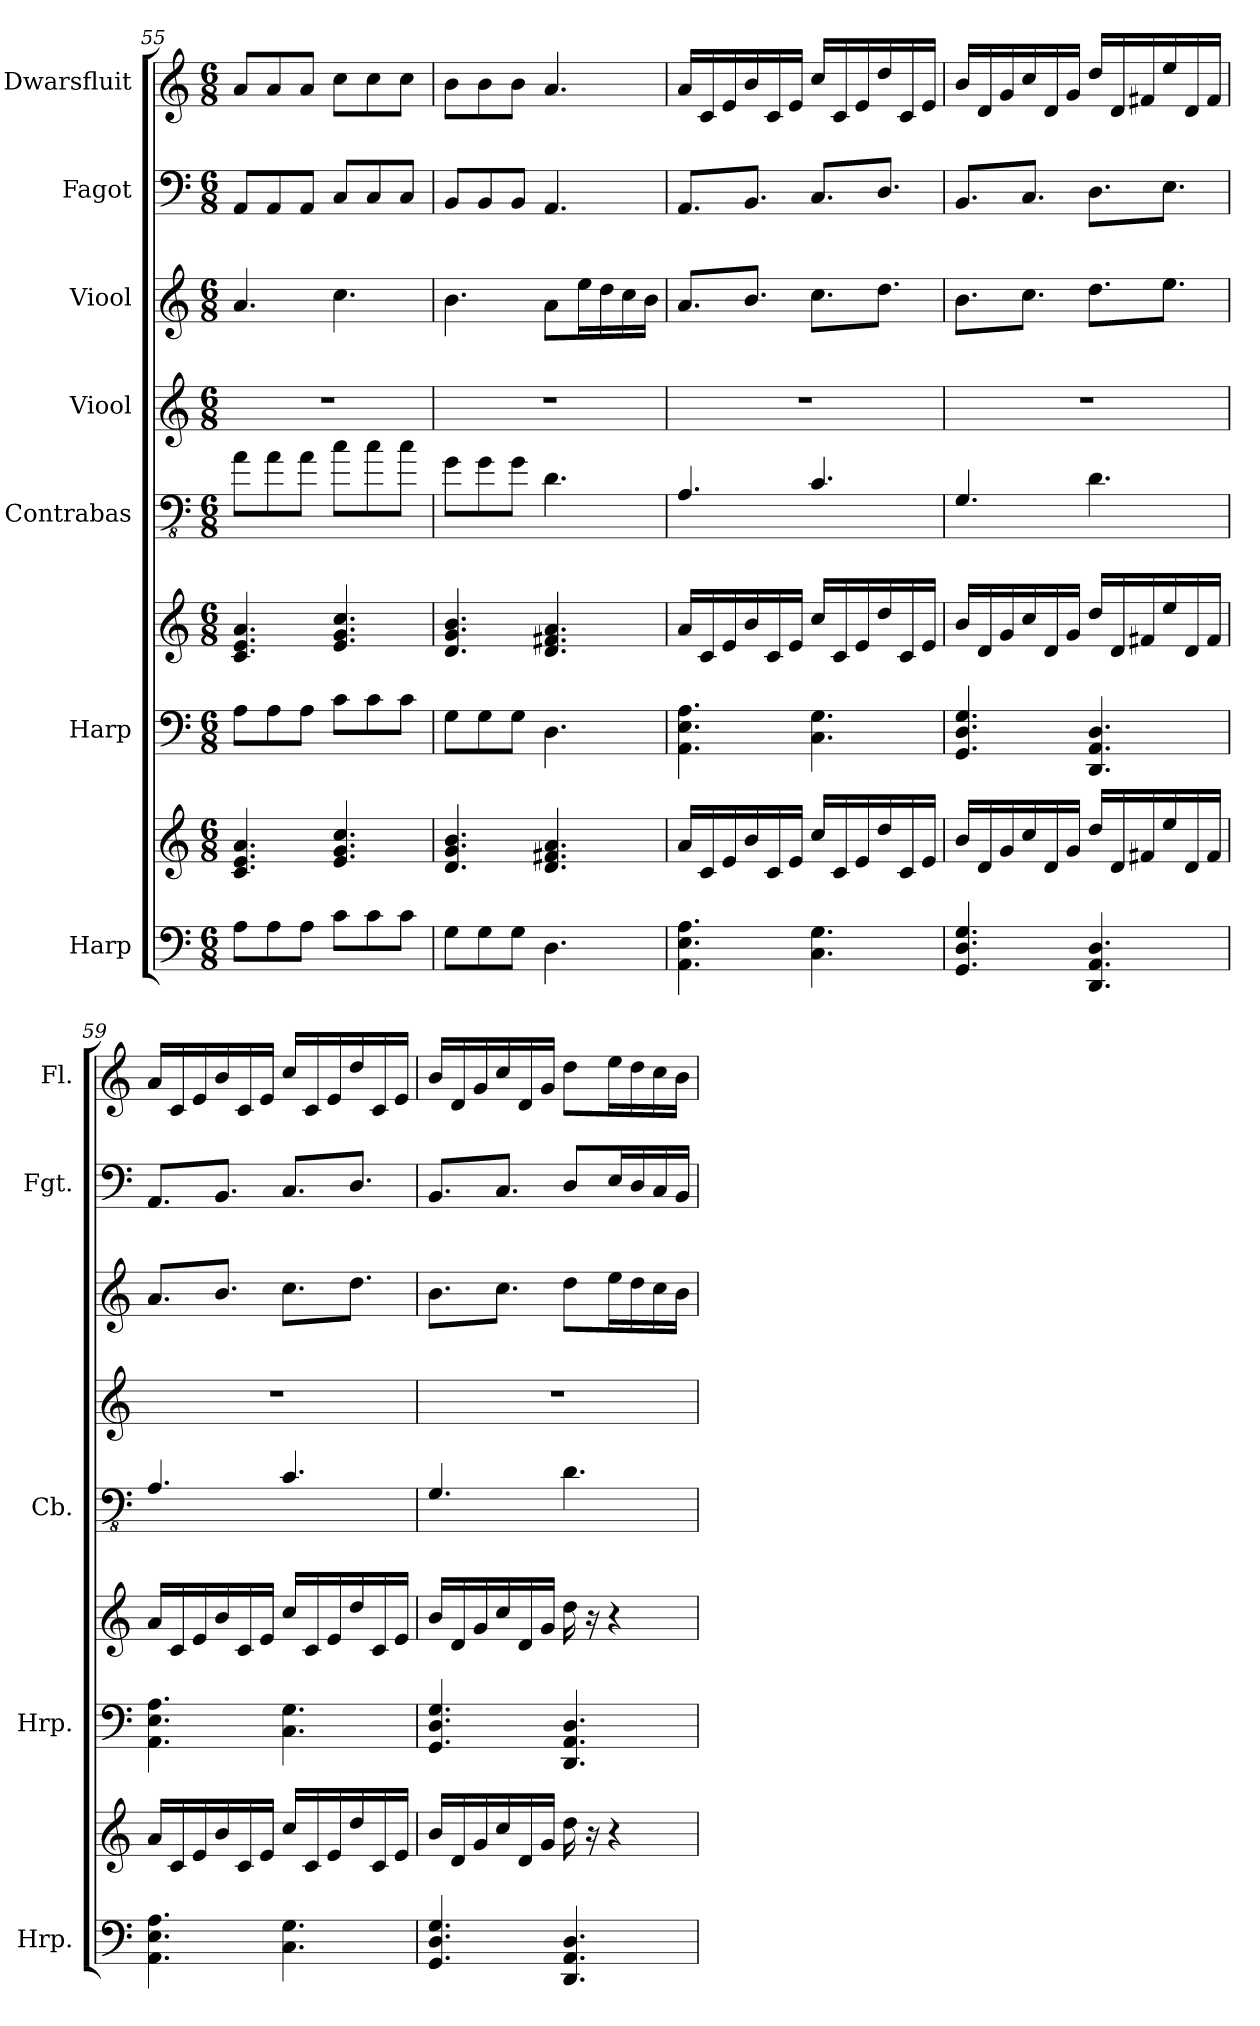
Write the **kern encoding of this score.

**kern	**kern	**kern	**kern	**kern	**kern	**kern	**kern	**kern
*part7	*part7	*part6	*part6	*part5	*part4	*part3	*part2	*part1
*staff9	*staff8	*staff7	*staff6	*staff5	*staff4	*staff3	*staff2	*staff1
*I"Harp	*	*I"Harp	*	*I"Contrabas	*I"Viool	*I"Viool	*I"Fagot	*I"Dwarsfluit
*I'Hrp.	*	*I'Hrp.	*	*I'Cb.	*	*	*I'Fgt.	*I'Fl.
*clefF4	*clefG2	*clefF4	*clefG2	*clefFv4	*clefG2	*clefG2	*clefF4	*clefG2
*	*	*	*	*ITrd7c12	*	*	*	*
*k[]	*k[]	*k[]	*k[]	*k[]	*k[]	*k[]	*k[]	*k[]
*M6/8	*M6/8	*M6/8	*M6/8	*M6/8	*M6/8	*M6/8	*M6/8	*M6/8
=55	=55	=55	=55	=55	=55	=55	=55	=55
8A\L	4.c/ 4.e/ 4.a/	8A\L	4.c/ 4.e/ 4.a/	8AA\L	2.r	4.a/	8AA/L	8a/L
8A\	.	8A\	.	8AA\	.	.	8AA/	8a/
8A\J	.	8A\J	.	8AA\J	.	.	8AA/J	8a/J
8c\L	4.e/ 4.g/ 4.cc/	8c\L	4.e/ 4.g/ 4.cc/	8C\L	.	4.cc\	8C/L	8cc\L
8c\	.	8c\	.	8C\	.	.	8C/	8cc\
8c\J	.	8c\J	.	8C\J	.	.	8C/J	8cc\J
=56	=56	=56	=56	=56	=56	=56	=56	=56
8G\L	4.d/ 4.g/ 4.b/	8G\L	4.d/ 4.g/ 4.b/	8GG\L	2.r	4.b\	8BB/L	8b\L
8G\	.	8G\	.	8GG\	.	.	8BB/	8b\
8G\J	.	8G\J	.	8GG\J	.	.	8BB/J	8b\J
4.D\	4.d/ 4.f#X/ 4.a/	4.D\	4.d/ 4.f#X/ 4.a/	4.DD\	.	8a\L	4.AA/	4.a/
.	.	.	.	.	.	16ee\L	.	.
.	.	.	.	.	.	16dd\	.	.
.	.	.	.	.	.	16cc\	.	.
.	.	.	.	.	.	16b\JJ	.	.
!!LO:PB:g=z
=57	=57	=57	=57	=57	=57	=57	=57	=57
4.AA\ 4.E\ 4.A\	16a/LL	4.AA\ 4.E\ 4.A\	16a/LL	4.AAA/	2.r	8.a/L	8.AA/L	16a/LL
.	16c/	.	16c/	.	.	.	.	16c/
.	16e/	.	16e/	.	.	.	.	16e/
.	16b/	.	16b/	.	.	8.b/J	8.BB/J	16b/
.	16c/	.	16c/	.	.	.	.	16c/
.	16e/JJ	.	16e/JJ	.	.	.	.	16e/JJ
4.C\ 4.G\	16cc/LL	4.C\ 4.G\	16cc/LL	4.CC/	.	8.cc\L	8.C/L	16cc/LL
.	16c/	.	16c/	.	.	.	.	16c/
.	16e/	.	16e/	.	.	.	.	16e/
.	16dd/	.	16dd/	.	.	8.dd\J	8.D/J	16dd/
.	16c/	.	16c/	.	.	.	.	16c/
.	16e/JJ	.	16e/JJ	.	.	.	.	16e/JJ
=58	=58	=58	=58	=58	=58	=58	=58	=58
4.GG/ 4.D/ 4.G/	16b/LL	4.GG/ 4.D/ 4.G/	16b/LL	4.GGG/	2.r	8.b\L	8.BB/L	16b/LL
.	16d/	.	16d/	.	.	.	.	16d/
.	16g/	.	16g/	.	.	.	.	16g/
.	16cc/	.	16cc/	.	.	8.cc\J	8.C/J	16cc/
.	16d/	.	16d/	.	.	.	.	16d/
.	16g/JJ	.	16g/JJ	.	.	.	.	16g/JJ
4.DD/ 4.AA/ 4.D/	16dd/LL	4.DD/ 4.AA/ 4.D/	16dd/LL	4.DD\	.	8.dd\L	8.D\L	16dd/LL
.	16d/	.	16d/	.	.	.	.	16d/
.	16f#X/	.	16f#X/	.	.	.	.	16f#X/
.	16ee/	.	16ee/	.	.	8.ee\J	8.E\J	16ee/
.	16d/	.	16d/	.	.	.	.	16d/
.	16f#/JJ	.	16f#/JJ	.	.	.	.	16f#/JJ
=59	=59	=59	=59	=59	=59	=59	=59	=59
4.AA\ 4.E\ 4.A\	16a/LL	4.AA\ 4.E\ 4.A\	16a/LL	4.AAA/	2.r	8.a/L	8.AA/L	16a/LL
.	16c/	.	16c/	.	.	.	.	16c/
.	16e/	.	16e/	.	.	.	.	16e/
.	16b/	.	16b/	.	.	8.b/J	8.BB/J	16b/
.	16c/	.	16c/	.	.	.	.	16c/
.	16e/JJ	.	16e/JJ	.	.	.	.	16e/JJ
4.C\ 4.G\	16cc/LL	4.C\ 4.G\	16cc/LL	4.CC/	.	8.cc\L	8.C/L	16cc/LL
.	16c/	.	16c/	.	.	.	.	16c/
.	16e/	.	16e/	.	.	.	.	16e/
.	16dd/	.	16dd/	.	.	8.dd\J	8.D/J	16dd/
.	16c/	.	16c/	.	.	.	.	16c/
.	16e/JJ	.	16e/JJ	.	.	.	.	16e/JJ
!!LO:PB:g=z
=60	=60	=60	=60	=60	=60	=60	=60	=60
4.GG/ 4.D/ 4.G/	16b/LL	4.GG/ 4.D/ 4.G/	16b/LL	4.GGG/	2.r	8.b\L	8.BB/L	16b/LL
.	16d/	.	16d/	.	.	.	.	16d/
.	16g/	.	16g/	.	.	.	.	16g/
.	16cc/	.	16cc/	.	.	8.cc\J	8.C/J	16cc/
.	16d/	.	16d/	.	.	.	.	16d/
.	16g/JJ	.	16g/JJ	.	.	.	.	16g/JJ
4.DD/ 4.AA/ 4.D/	16dd\	4.DD/ 4.AA/ 4.D/	16dd\	4.DD\	.	8dd\L	8D/L	8dd\L
.	16r	.	16r	.	.	.	.	.
.	4r	.	4r	.	.	16ee\L	16E/L	16ee\L
.	.	.	.	.	.	16dd\	16D/	16dd\
.	.	.	.	.	.	16cc\	16C/	16cc\
.	.	.	.	.	.	16b\JJ	16BB/JJ	16b\JJ
=	=	=	=	=	=	=	=	=
*-	*-	*-	*-	*-	*-	*-	*-	*-
